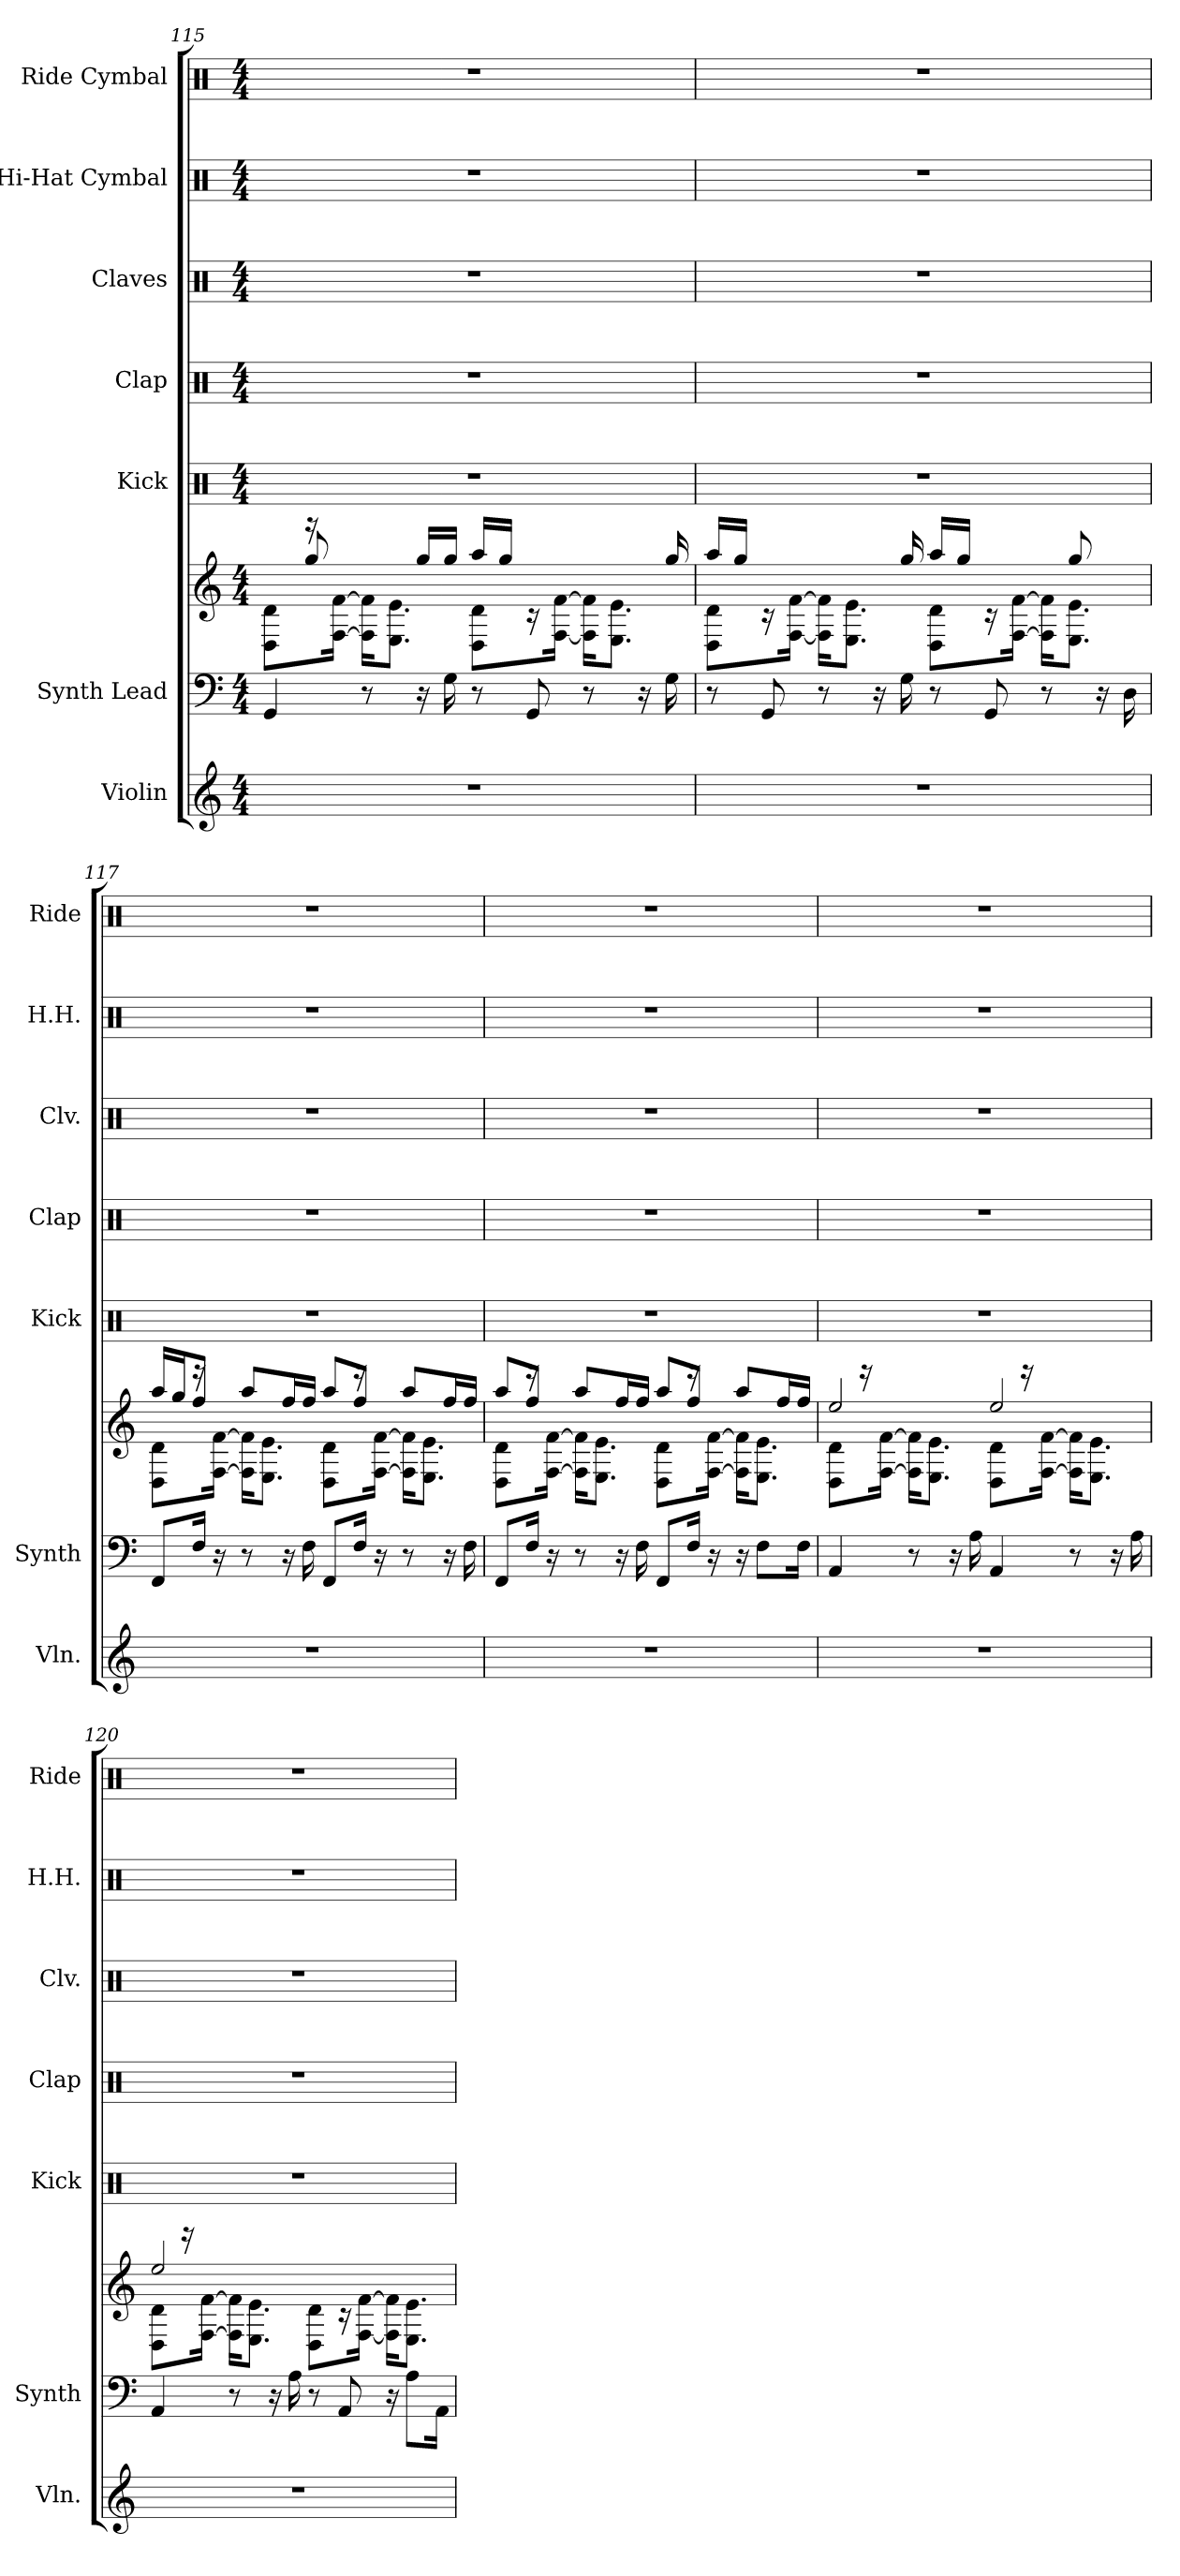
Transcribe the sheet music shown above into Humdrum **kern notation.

**kern	**kern	**kern	**kern	**kern	**kern	**kern	**kern
*part7	*part6	*part6	*part5	*part4	*part3	*part2	*part1
*staff8	*staff7	*staff6	*staff5	*staff4	*staff3	*staff2	*staff1
*I"Violin	*I"Synth Lead	*	*I"Kick	*I"Clap	*I"Claves	*I"Hi-Hat Cymbal	*I"Ride Cymbal
*I'Vln.	*I'Synth	*	*I'Kick	*I'Clap	*I'Clv.	*I'H.H.	*I'Ride
!!LO:LB:g=z
*clefG2	*clefF4	*clefG2	*clefX	*clefX	*clefX	*clefX	*clefX
*k[]	*k[]	*k[]	*k[]	*k[]	*k[]	*k[]	*k[]
*a:	*a:	*a:	*a:	*a:	*a:	*a:	*a:
*M4/4	*M4/4	*M4/4	*M4/4	*M4/4	*M4/4	*M4/4	*M4/4
=115	=115	=115	=115	=115	=115	=115	=115
*	*	*^	*	*	*	*	*
1r	4GG/	8D\ 8d\L	8ryy	1r	1r	1r	1r	1r
.	.	16r	8gg/	.	.	.	.	.
.	.	[<16F\ [<16f\Jk	.	.	.	.	.	.
.	8r	16F\] 16f\]KL	8ryy	.	.	.	.	.
.	.	8.E\ 8.e\J	.	.	.	.	.	.
.	16r	.	16gg/LL	.	.	.	.	.
.	16G\	.	16gg/JJ	.	.	.	.	.
.	8r	8D\ 8d\L	16aa/LL	.	.	.	.	.
.	.	.	16gg/JJ	.	.	.	.	.
.	8GG/	16r	8ryy	.	.	.	.	.
.	.	[<16F\ [<16f\Jk	.	.	.	.	.	.
.	8r	16F\] 16f\]KL	8ryy	.	.	.	.	.
.	.	8.E\ 8.e\J	.	.	.	.	.	.
.	16r	.	16ryy	.	.	.	.	.
.	16G\	.	16gg/	.	.	.	.	.
=116	=116	=116	=116	=116	=116	=116	=116	=116
1r	8r	8D\ 8d\L	16aa/LL	1r	1r	1r	1r	1r
.	.	.	16gg/JJ	.	.	.	.	.
.	8GG/	16r	8ryy	.	.	.	.	.
.	.	[<16F\ [<16f\Jk	.	.	.	.	.	.
.	8r	16F\] 16f\]KL	8ryy	.	.	.	.	.
.	.	8.E\ 8.e\J	.	.	.	.	.	.
.	16r	.	16ryy	.	.	.	.	.
.	16G\	.	16gg/	.	.	.	.	.
.	8r	8D\ 8d\L	16aa/LL	.	.	.	.	.
.	.	.	16gg/JJ	.	.	.	.	.
.	8GG/	16r	8ryy	.	.	.	.	.
.	.	[<16F\ [<16f\Jk	.	.	.	.	.	.
.	8r	16F\] 16f\]KL	16ryy	.	.	.	.	.
.	.	8.E\ 8.e\J	8gg/	.	.	.	.	.
.	16r	.	.	.	.	.	.	.
.	16D\	.	16ryy	.	.	.	.	.
!!LO:PB:g=z
=117	=117	=117	=117	=117	=117	=117	=117	=117
1r	8FF/L	8D\ 8d\L	16aa/LL	1r	1r	1r	1r	1r
.	.	.	16gg/J	.	.	.	.	.
.	16F/Jk	16r	8ff/J	.	.	.	.	.
.	16r	[<16F\ [<16f\Jk	.	.	.	.	.	.
.	8r	16F\] 16f\]KL	8aa/L	.	.	.	.	.
.	.	8.E\ 8.e\J	.	.	.	.	.	.
.	16r	.	16ff/L	.	.	.	.	.
.	16F\	.	16ff/JJ	.	.	.	.	.
.	8FF/L	8D\ 8d\L	8aa/L	.	.	.	.	.
.	16F/Jk	16r	8ff/J	.	.	.	.	.
.	16r	[<16F\ [<16f\Jk	.	.	.	.	.	.
.	8r	16F\] 16f\]KL	8aa/L	.	.	.	.	.
.	.	8.E\ 8.e\J	.	.	.	.	.	.
.	16r	.	16ff/L	.	.	.	.	.
.	16F\	.	16ff/JJ	.	.	.	.	.
=118	=118	=118	=118	=118	=118	=118	=118	=118
1r	8FF/L	8D\ 8d\L	8aa/L	1r	1r	1r	1r	1r
.	16F/Jk	16r	8ff/J	.	.	.	.	.
.	16r	[<16F\ [<16f\Jk	.	.	.	.	.	.
.	8r	16F\] 16f\]KL	8aa/L	.	.	.	.	.
.	.	8.E\ 8.e\J	.	.	.	.	.	.
.	16r	.	16ff/L	.	.	.	.	.
.	16F\	.	16ff/JJ	.	.	.	.	.
.	8FF/L	8D\ 8d\L	8aa/L	.	.	.	.	.
.	16F/Jk	16r	8ff/J	.	.	.	.	.
.	16r	[<16F\ [<16f\Jk	.	.	.	.	.	.
.	16r	16F\] 16f\]KL	8aa/L	.	.	.	.	.
.	8F\L	8.E\ 8.e\J	.	.	.	.	.	.
.	.	.	16ff/L	.	.	.	.	.
.	16F\Jk	.	16ff/JJ	.	.	.	.	.
=119	=119	=119	=119	=119	=119	=119	=119	=119
1r	4AA/	8D\ 8d\L	2ee/	1r	1r	1r	1r	1r
.	.	16r	.	.	.	.	.	.
.	.	[<16F\ [<16f\Jk	.	.	.	.	.	.
.	8r	16F\] 16f\]KL	.	.	.	.	.	.
.	.	8.E\ 8.e\J	.	.	.	.	.	.
.	16r	.	.	.	.	.	.	.
.	16A\	.	.	.	.	.	.	.
.	4AA/	8D\ 8d\L	2ee/	.	.	.	.	.
.	.	16r	.	.	.	.	.	.
.	.	[<16F\ [<16f\Jk	.	.	.	.	.	.
.	8r	16F\] 16f\]KL	.	.	.	.	.	.
.	.	8.E\ 8.e\J	.	.	.	.	.	.
.	16r	.	.	.	.	.	.	.
.	16A\	.	.	.	.	.	.	.
!!LO:LB:g=z
=120	=120	=120	=120	=120	=120	=120	=120	=120
1r	4AA/	8D\ 8d\L	2ee/	1r	1r	1r	1r	1r
.	.	16r	.	.	.	.	.	.
.	.	[<16F\ [<16f\Jk	.	.	.	.	.	.
.	8r	16F\] 16f\]KL	.	.	.	.	.	.
.	.	8.E\ 8.e\J	.	.	.	.	.	.
.	16r	.	.	.	.	.	.	.
.	16A\	.	.	.	.	.	.	.
.	8r	8D\ 8d\L	2ryy	.	.	.	.	.
.	8AA/	16r	.	.	.	.	.	.
.	.	[<16F\ [<16f\Jk	.	.	.	.	.	.
.	16r	16F\] 16f\]KL	.	.	.	.	.	.
.	8A\L	8.E\ 8.e\J	.	.	.	.	.	.
.	16AA\Jk	.	.	.	.	.	.	.
*	*	*v	*v	*	*	*	*	*
=	=	=	=	=	=	=	=
*-	*-	*-	*-	*-	*-	*-	*-
